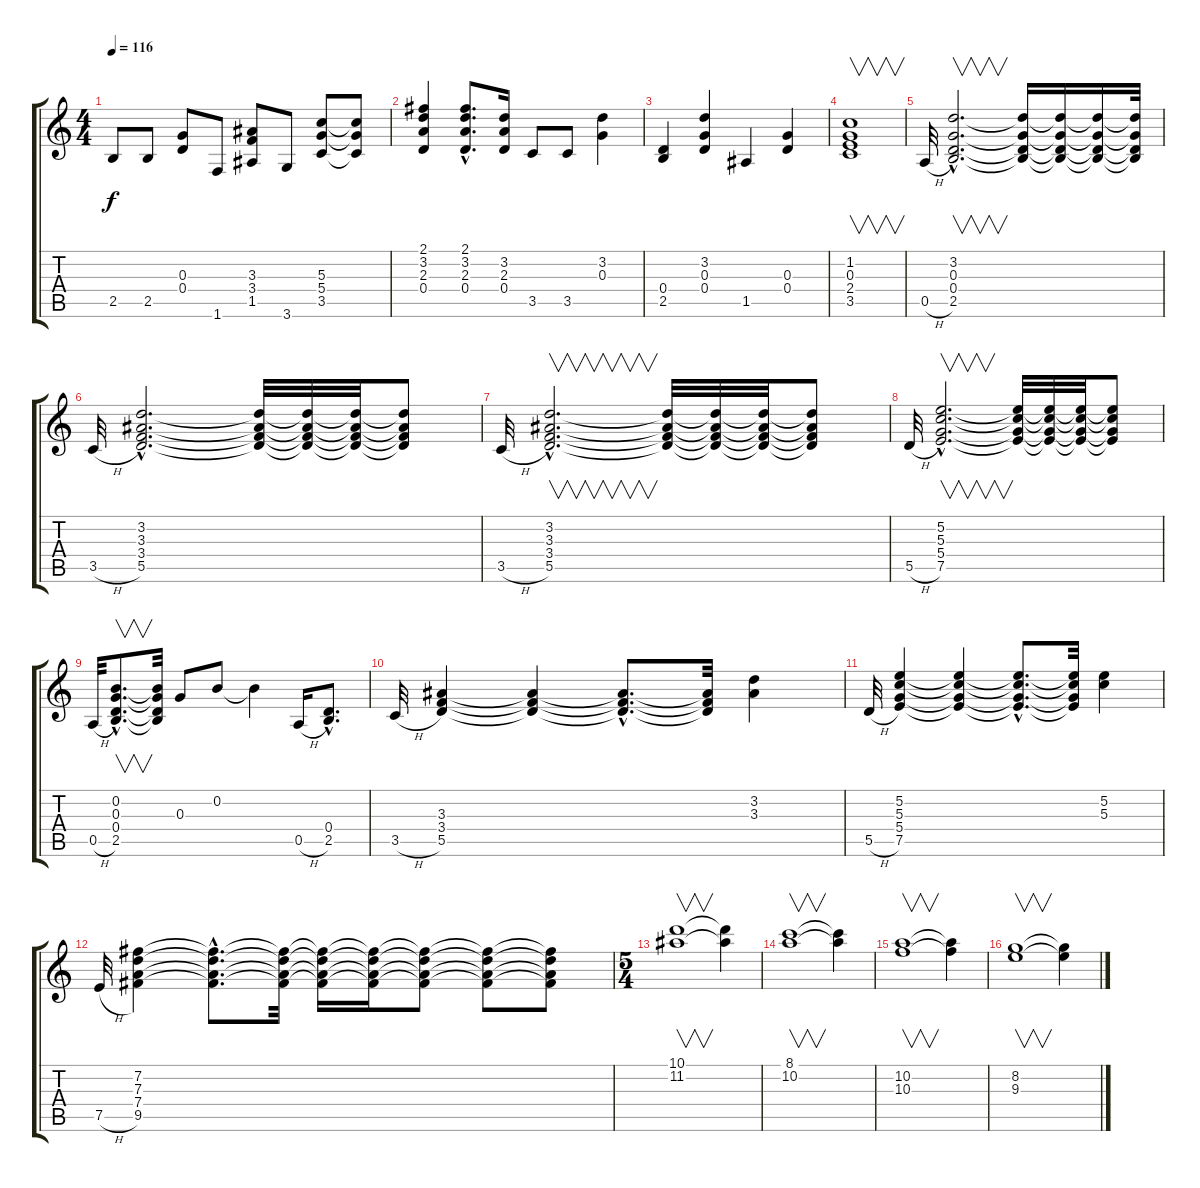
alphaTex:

\track "" {instrument overdrivenguitar}
\staff {score tabs}
\tuning (E4 B3 G3 D3 A2 E2) {hide}
\ts (4 4)
\tempo 116
\clef g2
\ks c
2.5.8{dy f} 2.5.8 (0.3 0.4).8 1.6.8 (3.3 3.4 1.5).8 3.6.8 (5.3 5.4 3.5).8 (5.3{t} 5.4{t} 3.5{t}).8 |
(2.1 3.2 2.3 0.4).4 (2.1{hac} 3.2{hac} 2.3{hac} 0.4{hac}).8{d} (3.2 2.3 0.4).16 3.5.8 3.5.8 (3.2 0.3).4 |
(0.4 2.5).4 (3.2 0.3 0.4).4 1.5.4 (0.3 0.4).4 |
(1.2 0.3 2.4 3.5).1{v} |
0.5{h}.32 (3.2{hac} 0.3{hac} 0.4{hac} 2.5{hac}).2{v d} (3.2{t} 0.3{t} 0.4{t} 2.5{t}).16 (3.2{t} 0.3{t} 0.4{t} 2.5{t}).16 (3.2{t} 0.3{t} 0.4{t} 2.5{t}).16 (3.2{t} 0.3{t} 0.4{t} 2.5{t}).32 |
3.5{h}.32 (3.2{hac} 3.3{hac} 3.4{hac} 5.5{hac}).2{d} (3.2{t} 3.3{t} 3.4{t} 5.5{t}).32 (3.2{t} 3.3{t} 3.4{t} 5.5{t}).32 (3.2{t} 3.3{t} 3.4{t} 5.5{t}).32 (3.2{t} 3.3{t} 3.4{t} 5.5{t}).8 |
3.5{h}.32 (3.2{hac} 3.3{hac} 3.4{hac} 5.5{hac}).2{v d} (3.2{t} 3.3{t} 3.4{t} 5.5{t}).32 (3.2{t} 3.3{t} 3.4{t} 5.5{t}).32 (3.2{t} 3.3{t} 3.4{t} 5.5{t}).32 (3.2{t} 3.3{t} 3.4{t} 5.5{t}).8 |
5.5{h}.32 (5.2{hac} 5.3{hac} 5.4{hac} 7.5{hac}).2{v d} (5.2{t} 5.3{t} 5.4{t} 7.5{t}).32 (5.2{t} 5.3{t} 5.4{t} 7.5{t}).32 (5.2{t} 5.3{t} 5.4{t} 7.5{t}).32 (5.2{t} 5.3{t} 5.4{t} 7.5{t}).8 |
0.5{h}.32 (0.2{hac} 0.3{hac} 0.4{hac} 2.5{hac}).8{v d} (0.2{t} 0.3{t} 0.4{t} 2.5{t}).32 0.3.8 0.2.8 0.2{t}.4 0.5{h}.16 (0.4{hac} 2.5{hac}).8{d} |
3.5{h}.32 (3.3 3.4 5.5).4 (3.3{t} 3.4{t} 5.5{t}).4 (3.3{hac t} 3.4{hac t} 5.5{hac t}).8{d} (3.3{t} 3.4{t} 5.5{t}).32 (3.2 3.3).4 |
5.5{h}.32 (5.2 5.3 5.4 7.5).4 (5.2{t} 5.3{t} 5.4{t} 7.5{t}).4 (5.2{hac t} 5.3{hac t} 5.4{hac t} 7.5{hac t}).8{d} (5.2{t} 5.3{t} 5.4{t} 7.5{t}).32 (5.2 5.3).4 |
7.5{h}.32 (7.2 7.3 7.4 9.5).4 (7.2{hac t} 7.3{hac t} 7.4{hac t} 9.5{hac t}).8{d} (7.2{t} 7.3{t} 7.4{t} 9.5{t}).32 (7.2{t} 7.3{t} 7.4{t} 9.5{t}).16 (7.2{t} 7.3{t} 7.4{t} 9.5{t}).16 (7.2{t} 7.3{t} 7.4{t} 9.5{t}).8 (7.2{t} 7.3{t} 7.4{t} 9.5{t}).8 (7.2{t} 7.3{t} 7.4{t} 9.5{t}).8 |
\ts (5 4)
(10.1 11.2).1{v} (10.1{t} 11.2{t}).4 |
(8.1 10.2).1{v} (8.1{t} 10.2{t}).4 |
(10.2 10.3).1{v} (10.2{t} 10.3{t}).4 |
(8.2 9.3).1{v} (8.2{t} 9.3{t}).4
